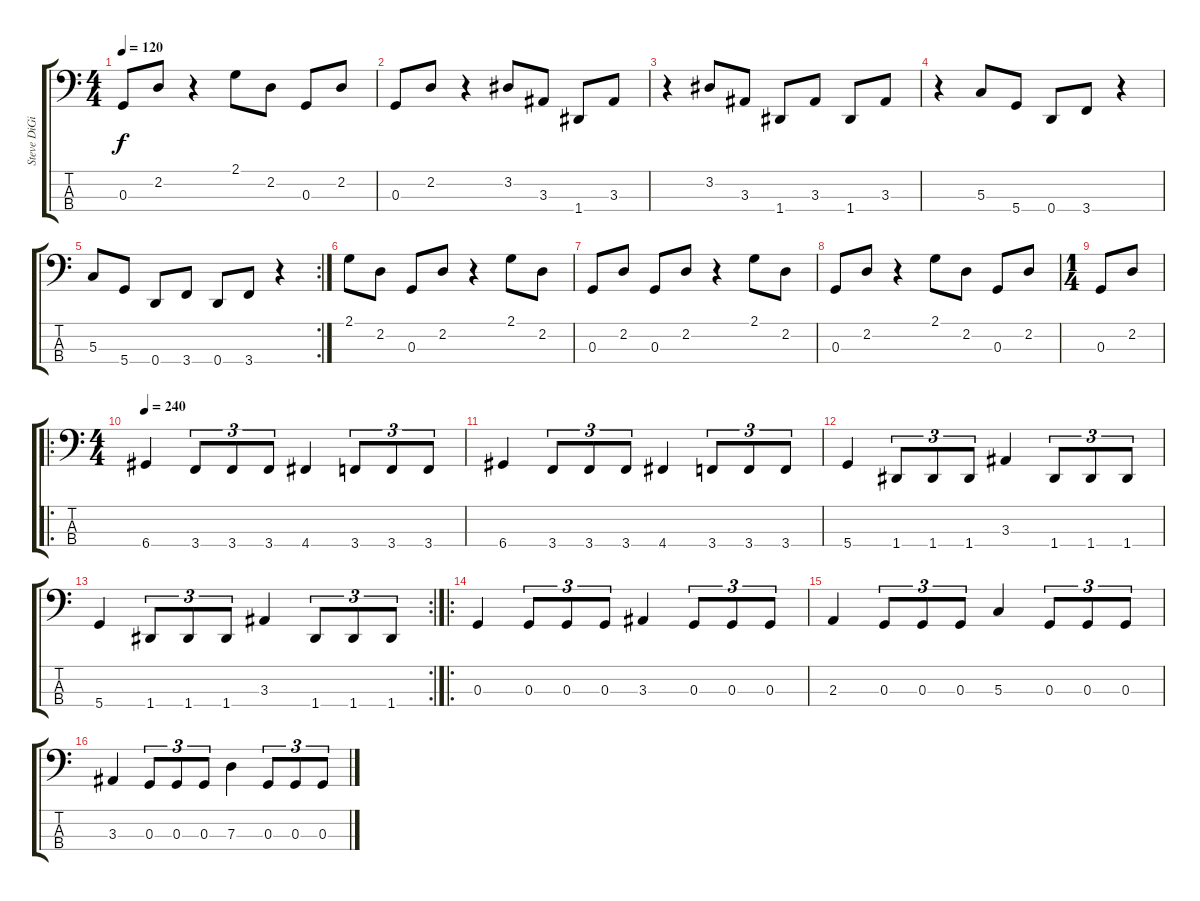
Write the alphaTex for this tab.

\track ("Steve DiGiorgio" "Steve DiGi") {instrument electricbassfinger}
\staff {score tabs}
\tuning (F2 C2 G1 D1) {hide}
\ts (4 4)
\tempo 120
\clef f4
\ks c
0.3.8{dy f} 2.2.8 r.4 2.1.8 2.2.8 0.3.8 2.2.8 |
0.3.8 2.2.8 r.4 3.2.8 3.3.8 1.4.8 3.3.8 |
r.4 3.2.8 3.3.8 1.4.8 3.3.8 1.4.8 3.3.8 |
r.4 5.3.8 5.4.8 0.4.8 3.4.8 r.4 |
\rc 2
5.3.8 5.4.8 0.4.8 3.4.8 0.4.8 3.4.8 r.4 |
2.1.8 2.2.8 0.3.8 2.2.8 r.4 2.1.8 2.2.8 |
0.3.8 2.2.8 0.3.8 2.2.8 r.4 2.1.8 2.2.8 |
0.3.8 2.2.8 r.4 2.1.8 2.2.8 0.3.8 2.2.8 |
\ts (1 4)
0.3.8 2.2.8 |
\ro
\ts (4 4)
\tempo 240
6.4.4 3.4.8{tu (3 2)} 3.4.8{tu (3 2)} 3.4.8{tu (3 2)} 4.4.4 3.4.8{tu (3 2)} 3.4.8{tu (3 2)} 3.4.8{tu (3 2)} |
6.4.4 3.4.8{tu (3 2)} 3.4.8{tu (3 2)} 3.4.8{tu (3 2)} 4.4.4 3.4.8{tu (3 2)} 3.4.8{tu (3 2)} 3.4.8{tu (3 2)} |
5.4.4 1.4.8{tu (3 2)} 1.4.8{tu (3 2)} 1.4.8{tu (3 2)} 3.3.4 1.4.8{tu (3 2)} 1.4.8{tu (3 2)} 1.4.8{tu (3 2)} |
\rc 2
5.4.4 1.4.8{tu (3 2)} 1.4.8{tu (3 2)} 1.4.8{tu (3 2)} 3.3.4 1.4.8{tu (3 2)} 1.4.8{tu (3 2)} 1.4.8{tu (3 2)} |
\ro
0.3.4 0.3.8{tu (3 2)} 0.3.8{tu (3 2)} 0.3.8{tu (3 2)} 3.3.4 0.3.8{tu (3 2)} 0.3.8{tu (3 2)} 0.3.8{tu (3 2)} |
2.3.4 0.3.8{tu (3 2)} 0.3.8{tu (3 2)} 0.3.8{tu (3 2)} 5.3.4 0.3.8{tu (3 2)} 0.3.8{tu (3 2)} 0.3.8{tu (3 2)} |
3.3.4 0.3.8{tu (3 2)} 0.3.8{tu (3 2)} 0.3.8{tu (3 2)} 7.3.4 0.3.8{tu (3 2)} 0.3.8{tu (3 2)} 0.3.8{tu (3 2)}
